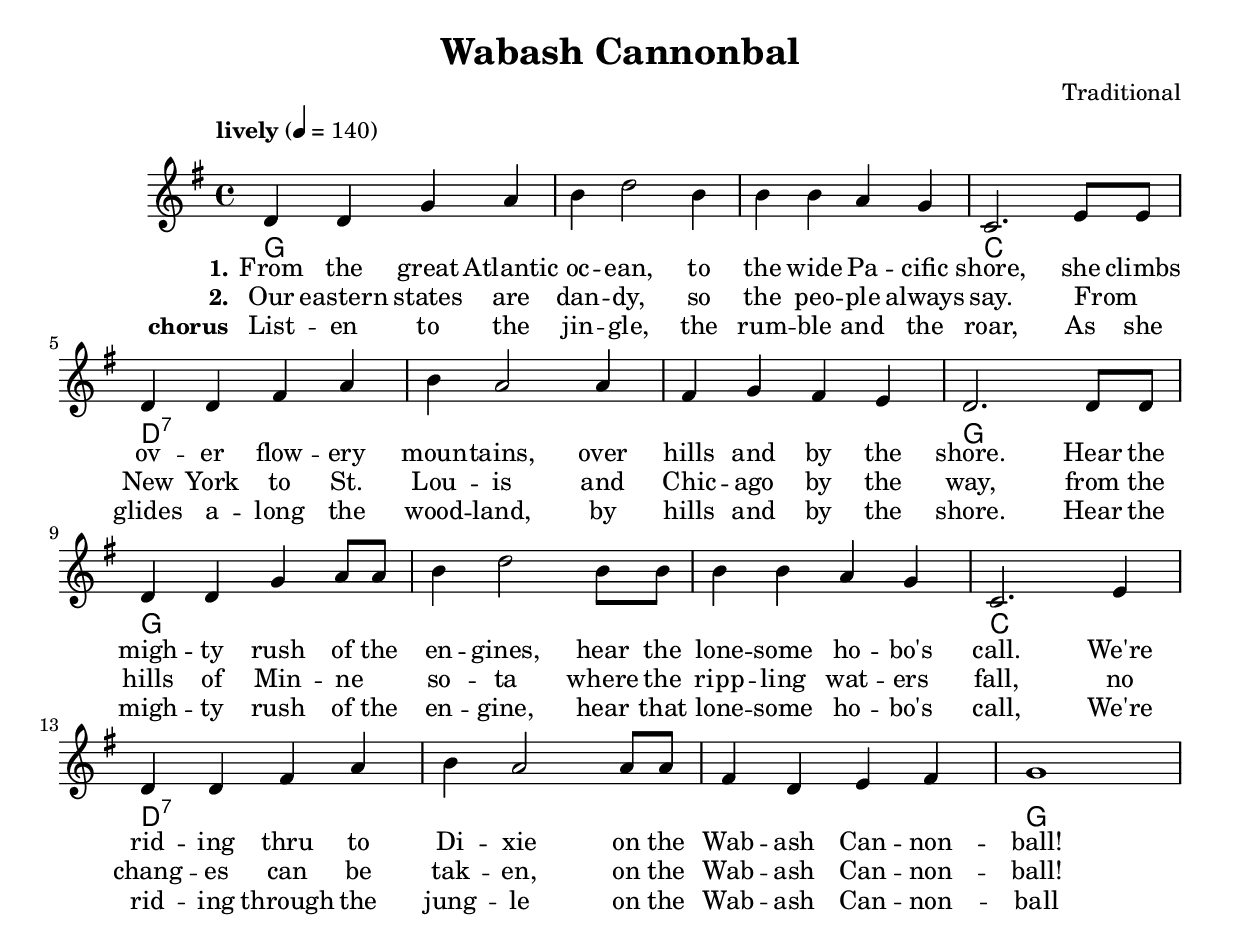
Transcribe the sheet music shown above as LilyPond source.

\header {
  title = "Wabash Cannonbal"
  composer = "Traditional"
}

chordsI = \chordmode{
  g1 g g c \break
  }
chordsII = \chordmode{
  d1:7 d1:7 d1:7 g \break
  }

harmonies = \chordmode {
  \chordsI 
  \chordsII 
  \chordsI 
  \chordsII 
}
notesI = {
  d'4 d g a
  b d2 b4
  b b a g
  c,2. e8 e
}
notesII = {
  d4 d fis a
  b a2 a4
  fis g fis e
  d2. d8 d
}
notesIII = {
  d4 d g a8 a
  b4 d2 b8 b
  b4 b a g 
  c,2. e4
}
notesIV = {
  d4 d fis a
  b a2 a8 a
  fis4 d e fis 
  g1 
}
melody = 
  \relative {
  \override Score.MetronomeMark.padding = #3
  \tempo "lively" 4 = 140
  \key g \major
  \notesI
  \notesII
  \notesIII
  \notesIV
}
verseI = \lyricmode{
  \set stanza = "1."
    From the great  Atlantic oc -- ean, to the wide Pa -- cific shore,
    she climbs ov -- er flow -- ery moun -- tains, over hills and by the shore.
    Hear the  migh -- ty rush of the en -- gines, hear the lone -- some ho -- bo's call.
    We're rid -- ing thru to Di -- xie on the Wab -- ash Can -- non -- ball!
}

verseII = \lyricmode{
  \set stanza = "2."
  Our eastern states are dan -- dy, so the peo -- ple always say.
  From _ New York to St. Lou -- is and Chic -- ago by the way,
  from the hills of Min -- ne _ so -- ta where the ripp -- ling wat -- ers fall,  
  no chang -- es can be tak -- en, on the Wab -- ash Can -- non -- ball!
}
chorus = \lyricmode{
  \set stanza = "chorus"
  List -- en to the jin -- gle, the rum -- ble and the roar,
  As she glides a -- long the wood -- land, by hills and by the shore.
  Hear the migh -- ty rush of the en -- gine, hear that lone -- some ho -- bo's call,
  We're rid -- ing through the jung -- le on the Wab -- ash Can -- non -- ball
}

\score {
  \new Staff \with {midiInstrument = "acoustic guitar (steel)"}
   { 
   <<   \new ChordNames {
     \set chordChanges = ##t
     \harmonies 
      }
   \new Voice = "one" {\melody}
   \addlyrics{ \verseI }
   \addlyrics{ \verseII }
   \addlyrics{ \chorus }
  >>
  }
  \layout {}
  \midi {}
}